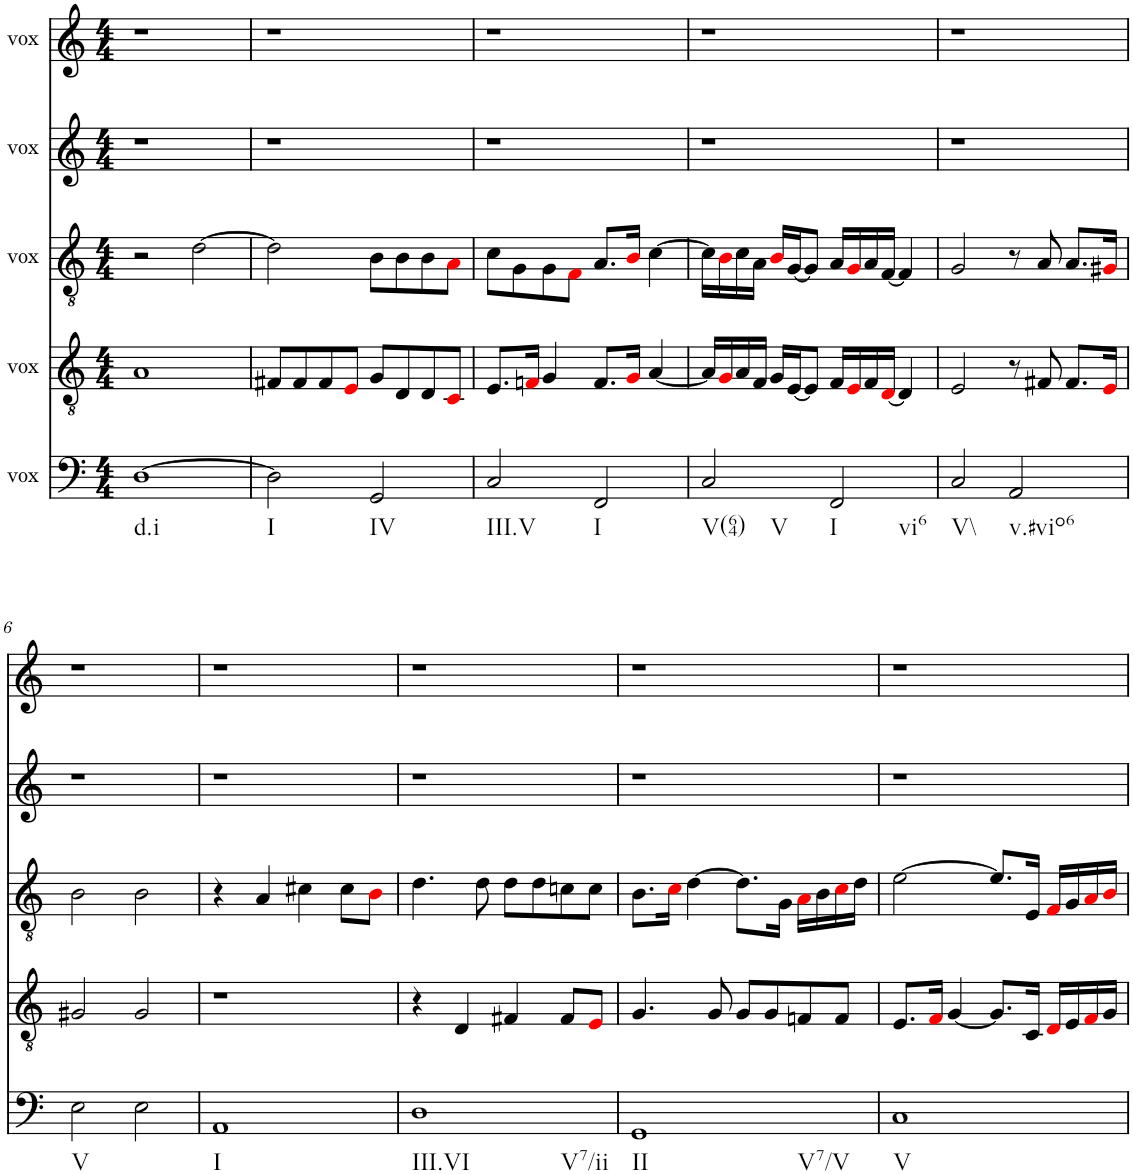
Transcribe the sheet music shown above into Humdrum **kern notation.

**kern	**kern	**kern	**kern	**kern
*part5	*part4	*part3	*part2	*part1
*staff5	*staff4	*staff3	*staff2	*staff1
*I"vox	*I"vox	*I"vox	*I"vox	*I"vox
*clefF4	*clefGv2	*clefGv2	*clefG2	*clefG2
*k[]	*k[]	*k[]	*k[]	*k[]
*M4/4	*M4/4	*M4/4	*M4/4	*M4/4
=1	=1	=1	=1	=1
!LO:TX:b:t=d.i	!	!	!	!
[1D	1A	2r	1r	1r
.	.	[2d\	.	.
=2	=2	=2	=2	=2
!LO:TX:b:t=I	!	!	!	!
2D\]	8F#X/L	2d\]	1r	1r
.	8F#/	.	.	.
.	8F#/	.	.	.
.	8Ei/J	.	.	.
!LO:TX:b:t=IV	!	!	!	!
2GG/	8G/L	8B\L	.	.
.	8D/	8B\	.	.
.	8D/	8B\	.	.
.	8Ci/J	8Ai\J	.	.
=3	=3	=3	=3	=3
!LO:TX:b:t=III.V	!	!	!	!
2C/	8.E/L	8c\L	1r	1r
.	.	8G\	.	.
.	16Fni/Jk	.	.	.
.	4G/	8G\	.	.
.	.	8Fi\J	.	.
!LO:TX:b:t=I	!	!	!	!
2FF/	8.F/L	8.A/L	.	.
.	16Gi/Jk	16Bi/Jk	.	.
.	[4A/	[4c\	.	.
=4	=4	=4	=4	=4
!LO:TX:b:t=V(64)	!	!	!	!
!LO:TX:b:t=V	!	!	!	!
2C/	16A/LL]	16c\LL]	1r	1r
.	16Gi/	16Bi\	.	.
.	16A/	16c\	.	.
.	16F/JJ	16A\JJ	.	.
.	16G/LL	16Bi/LL	.	.
.	[16E/J	[16G/J	.	.
.	8E/J]	8G/J]	.	.
!LO:TX:b:t=I	!	!	!	!
!LO:TX:b:t=vi6	!	!	!	!
2FF/	16F/LL	16A/LL	.	.
.	16Ei/	16Gi/	.	.
.	16F/	16A/	.	.
.	[16Di/JJ	[16F/JJ	.	.
.	4D/]	4F/]	.	.
=5	=5	=5	=5	=5
!LO:TX:b:t=V\\	!	!	!	!
2C/	2E/	2G/	1r	1r
!LO:TX:b:t=v.#vio6	!	!	!	!
2AA/	8r	8r	.	.
.	8F#X/	8A/	.	.
.	8.F#/L	8.A/L	.	.
.	16Ei/Jk	16G#Xi/Jk	.	.
!!LO:LB:g=z
=6	=6	=6	=6	=6
!LO:TX:b:t=V	!	!	!	!
2E\	2G#X/	2B\	1r	1r
2E\	2G#/	2B\	.	.
=7	=7	=7	=7	=7
!LO:TX:b:t=I	!	!	!	!
1AA	1r	4r	1r	1r
.	.	4A/	.	.
.	.	4c#X\	.	.
.	.	8c#\L	.	.
.	.	8Bi\J	.	.
=8	=8	=8	=8	=8
!LO:TX:b:t=III.VI	!	!	!	!
!LO:TX:b:t=V7/ii	!	!	!	!
1D	4r	4.d\	1r	1r
.	4D/	.	.	.
.	.	8d\	.	.
.	4F#X/	8d\L	.	.
.	.	8d\	.	.
.	8F#/L	8cn\	.	.
.	8Ei/J	8c\J	.	.
=9	=9	=9	=9	=9
!LO:TX:b:t=II	!	!	!	!
!LO:TX:b:t=V7/V	!	!	!	!
1GG	4.G/	8.B\L	1r	1r
.	.	16ci\Jk	.	.
.	.	[4d\	.	.
.	8G/	.	.	.
.	8G/L	8.d\L]	.	.
.	8G/	.	.	.
.	.	16G\Jk	.	.
.	8Fn/	16Ai\LL	.	.
.	.	16B\	.	.
.	8F/J	16ci\	.	.
.	.	16d\JJ	.	.
=10	=10	=10	=10	=10
!LO:TX:b:t=V	!	!	!	!
1C	8.E/L	[2e\	1r	1r
.	16Fi/Jk	.	.	.
.	[4G/	.	.	.
.	8.G/L]	8.e/L]	.	.
.	16C/Jk	16E/Jk	.	.
.	16Di/LL	16Fi/LL	.	.
.	16E/	16G/	.	.
.	16Fi/	16Ai/	.	.
.	16G/JJ	16Bi/JJ	.	.
=	=	=	=	=
*-	*-	*-	*-	*-
